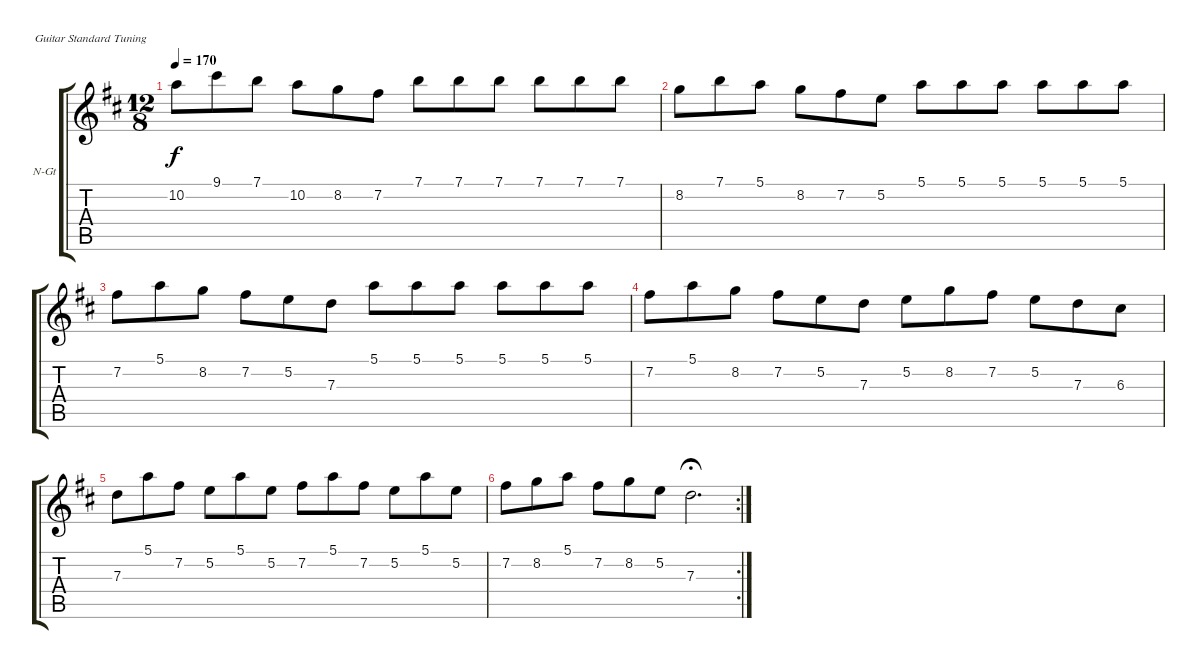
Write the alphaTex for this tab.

\defaultSystemsLayout 4
\bracketExtendMode groupsimilarinstruments
\firstSystemTrackNameOrientation horizontal
\otherSystemsTrackNameOrientation horizontal
\track ("Nylon Guitar" "N-Gt") {instrument acousticguitarnylon}
\staff {score tabs}
\tuning (E4 B3 G3 D3 A2 E2)
\ts (12 8)
\tempo 170
\clef g2
\ks d
10.2.8{dy f} 9.1.8 7.1.8 10.2.8 8.2.8 7.2.8 7.1.8 7.1.8 7.1.8 7.1.8 7.1.8 7.1.8 |
8.2.8 7.1.8 5.1.8 8.2.8 7.2.8 5.2.8 5.1.8 5.1.8 5.1.8 5.1.8 5.1.8 5.1.8 |
7.2.8 5.1.8 8.2.8 7.2.8 5.2.8 7.3.8 5.1.8 5.1.8 5.1.8 5.1.8 5.1.8 5.1.8 |
7.2.8 5.1.8 8.2.8 7.2.8 5.2.8 7.3.8 5.2.8 8.2.8 7.2.8 5.2.8 7.3.8 6.3.8 |
7.3.8 5.1.8 7.2.8 5.2.8 5.1.8 5.2.8 7.2.8 5.1.8 7.2.8 5.2.8 5.1.8 5.2.8 |
\rc 2
7.2.8 8.2.8 5.1.8 7.2.8 8.2.8 5.2.8 7.3.2{d fermata (medium 0.5)}
